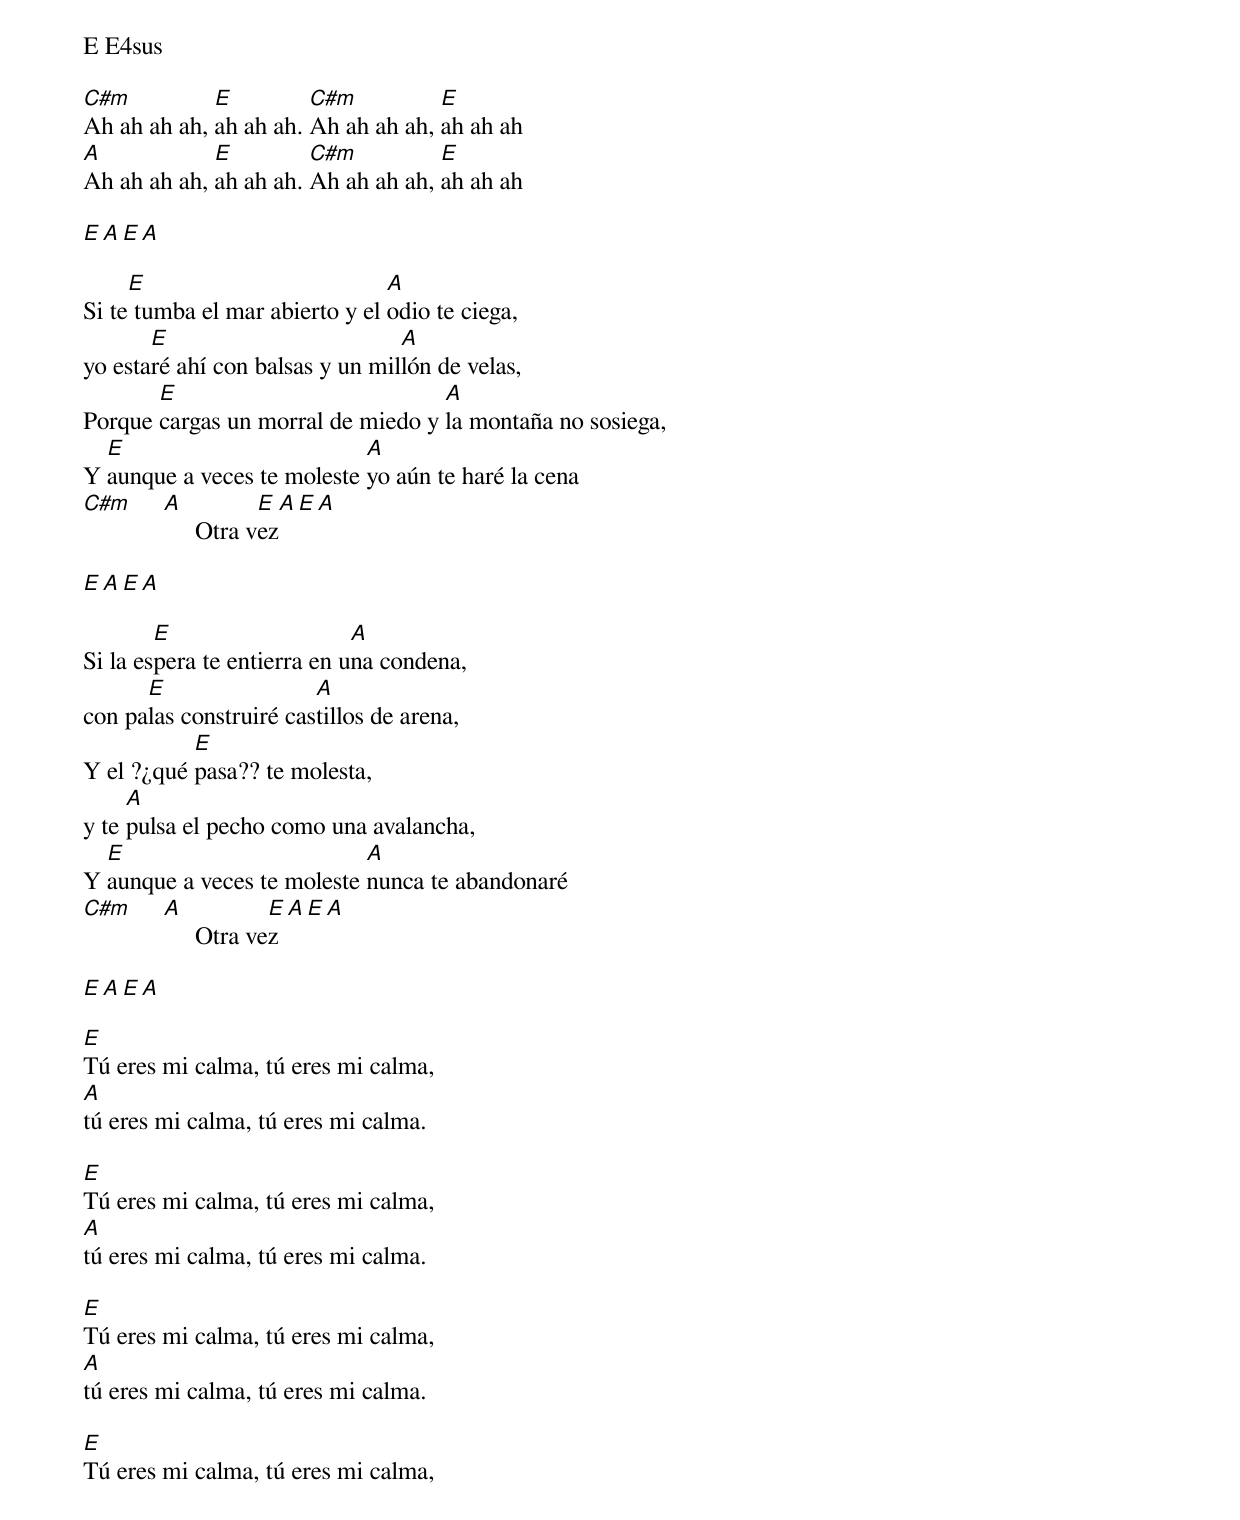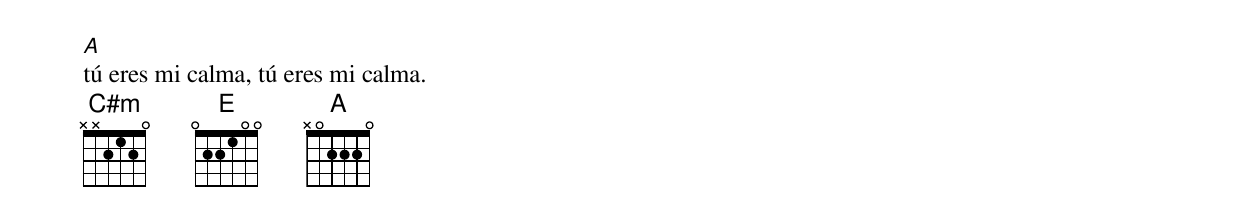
E E4sus

C#m          E         C#m          E
Ah ah ah ah, ah ah ah. Ah ah ah ah, ah ah ah
A            E         C#m          E
Ah ah ah ah, ah ah ah. Ah ah ah ah, ah ah ah

E A E A

     E                          A
Si te tumba el mar abierto y el odio te ciega,
       E                         A
yo estaré ahí con balsas y un millón de velas,
       E                           A
Porque cargas un morral de miedo y la montaña no sosiega,
  E                         A
Y aunque a veces te moleste yo aún te haré la cena
C#m  A          E  A  E  A
          Otra vez

E A E A

        E                    A
Si la espera te entierra en una condena,
      E                 A
con palas construiré castillos de arena,
           E
Y el ?¿qué pasa?? te molesta,
     A
y te pulsa el pecho como una avalancha,
  E                         A
Y aunque a veces te moleste nunca te abandonaré
C#m  A           E  A  E  A
          Otra vez

E A E A

E
Tú eres mi calma, tú eres mi calma,
A
tú eres mi calma, tú eres mi calma.

E
Tú eres mi calma, tú eres mi calma,
A
tú eres mi calma, tú eres mi calma.

E
Tú eres mi calma, tú eres mi calma,
A
tú eres mi calma, tú eres mi calma.

E
Tú eres mi calma, tú eres mi calma,
A
tú eres mi calma, tú eres mi calma.
